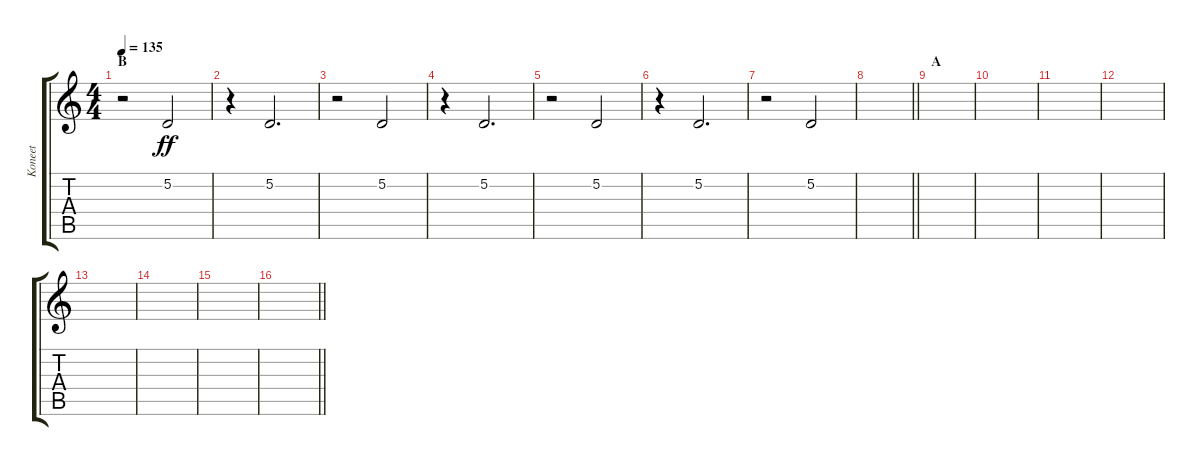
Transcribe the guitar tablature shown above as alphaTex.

\track ("Koneet" "Koneet") {instrument glockenspiel}
\staff {score tabs}
\tuning (D4 A3 F3 C3 G2 C2) {hide}
\ts (4 4)
\section ("" "B")
\tempo 135
\clef g2
\ks c
r.2{dy ff} 5.2.2 |
r.4 5.2.2{d} |
r.2 5.2.2 |
r.4 5.2.2{d} |
r.2 5.2.2 |
r.4 5.2.2{d} |
r.2 5.2.2 |
\barLineRight lightlight
|
\section ("" "A")
|
|
|
|
|
|
|
\barLineRight lightlight
